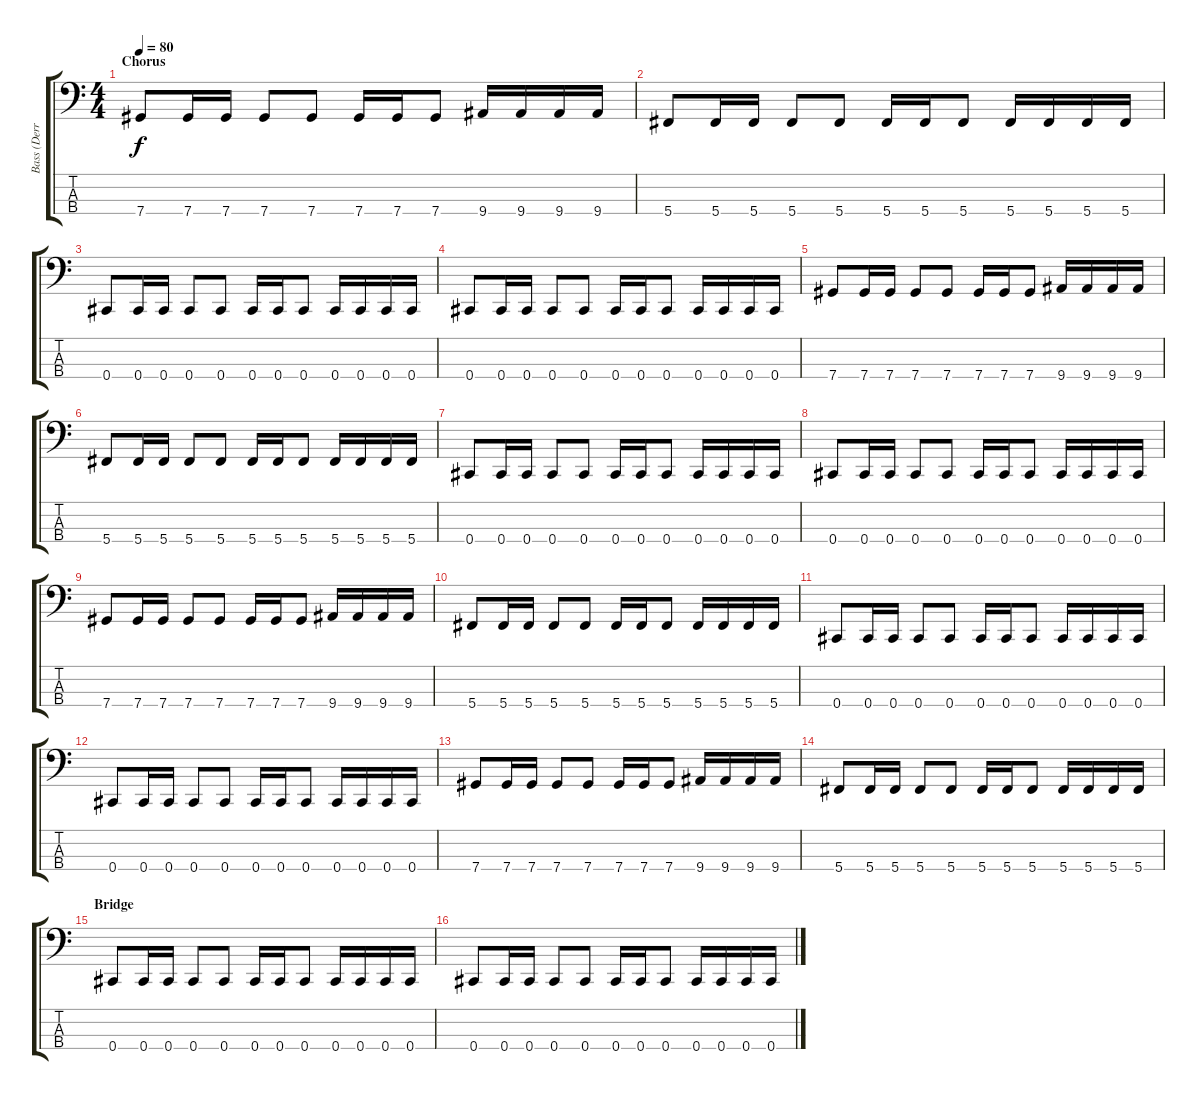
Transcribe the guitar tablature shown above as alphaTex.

\track ("Bass (Derrick)" "Bass (Derr") {instrument electricbassfinger}
\staff {score tabs}
\tuning (Gb2 Db2 Ab1 Db1) {hide}
\ts (4 4)
\section ("" "Chorus")
\tempo 80
\clef f4
\ks c
7.4.8{dy f} 7.4.16 7.4.16 7.4.8 7.4.8 7.4.16 7.4.16 7.4.8 9.4.16 9.4.16 9.4.16 9.4.16 |
5.4.8 5.4.16 5.4.16 5.4.8 5.4.8 5.4.16 5.4.16 5.4.8 5.4.16 5.4.16 5.4.16 5.4.16 |
0.4.8 0.4.16 0.4.16 0.4.8 0.4.8 0.4.16 0.4.16 0.4.8 0.4.16 0.4.16 0.4.16 0.4.16 |
0.4.8 0.4.16 0.4.16 0.4.8 0.4.8 0.4.16 0.4.16 0.4.8 0.4.16 0.4.16 0.4.16 0.4.16 |
7.4.8 7.4.16 7.4.16 7.4.8 7.4.8 7.4.16 7.4.16 7.4.8 9.4.16 9.4.16 9.4.16 9.4.16 |
5.4.8 5.4.16 5.4.16 5.4.8 5.4.8 5.4.16 5.4.16 5.4.8 5.4.16 5.4.16 5.4.16 5.4.16 |
0.4.8 0.4.16 0.4.16 0.4.8 0.4.8 0.4.16 0.4.16 0.4.8 0.4.16 0.4.16 0.4.16 0.4.16 |
0.4.8 0.4.16 0.4.16 0.4.8 0.4.8 0.4.16 0.4.16 0.4.8 0.4.16 0.4.16 0.4.16 0.4.16 |
7.4.8 7.4.16 7.4.16 7.4.8 7.4.8 7.4.16 7.4.16 7.4.8 9.4.16 9.4.16 9.4.16 9.4.16 |
5.4.8 5.4.16 5.4.16 5.4.8 5.4.8 5.4.16 5.4.16 5.4.8 5.4.16 5.4.16 5.4.16 5.4.16 |
0.4.8 0.4.16 0.4.16 0.4.8 0.4.8 0.4.16 0.4.16 0.4.8 0.4.16 0.4.16 0.4.16 0.4.16 |
0.4.8 0.4.16 0.4.16 0.4.8 0.4.8 0.4.16 0.4.16 0.4.8 0.4.16 0.4.16 0.4.16 0.4.16 |
7.4.8 7.4.16 7.4.16 7.4.8 7.4.8 7.4.16 7.4.16 7.4.8 9.4.16 9.4.16 9.4.16 9.4.16 |
5.4.8 5.4.16 5.4.16 5.4.8 5.4.8 5.4.16 5.4.16 5.4.8 5.4.16 5.4.16 5.4.16 5.4.16 |
\section ("" "Bridge")
0.4.8 0.4.16 0.4.16 0.4.8 0.4.8 0.4.16 0.4.16 0.4.8 0.4.16 0.4.16 0.4.16 0.4.16 |
0.4.8 0.4.16 0.4.16 0.4.8 0.4.8 0.4.16 0.4.16 0.4.8 0.4.16 0.4.16 0.4.16 0.4.16
